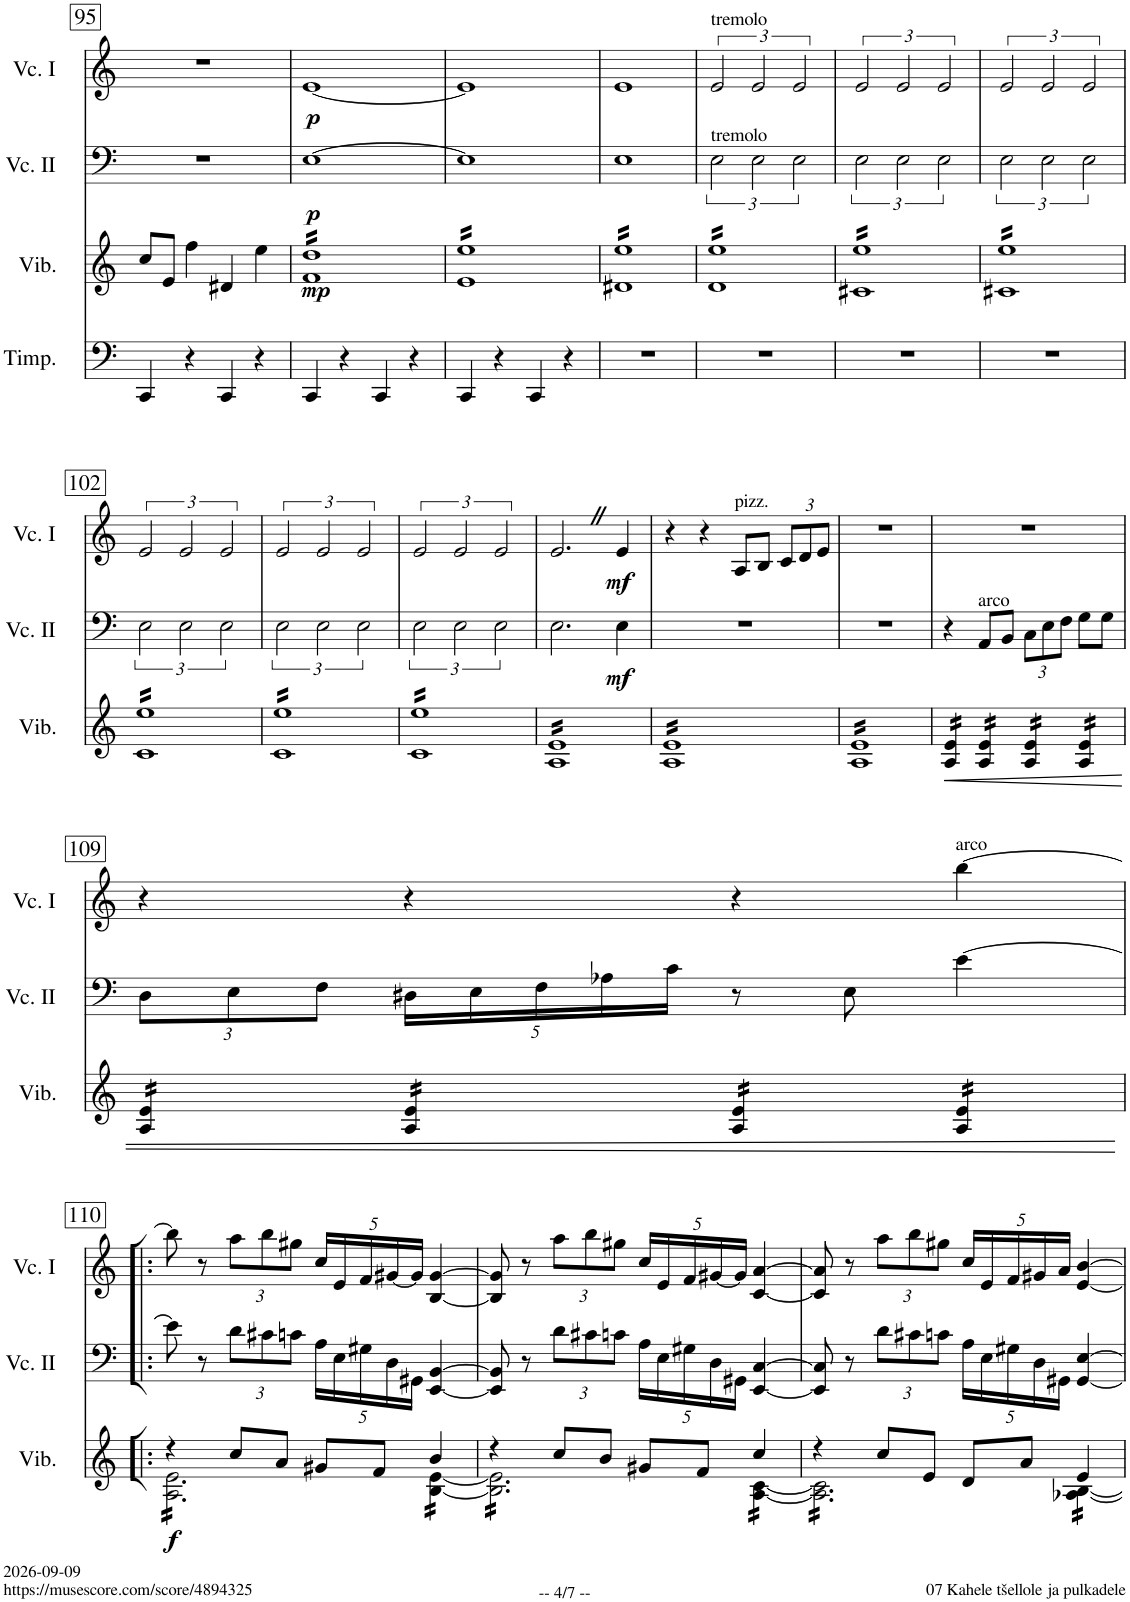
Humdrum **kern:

**kern	**kern	**dynam	**kern	**dynam	**kern	**dynam
*part4	*part3	*part3	*part2	*part2	*part1	*part1
*staff4	*staff3	*staff3	*staff2	*staff2	*staff1	*staff1
*I"Timpani	*I"Vibraphone	*	*I"Violoncello	*	*I"Violoncello	*
*I'Timp.	*I'Vib.	*	*	*	*	*
!!LO:PB:g=z
*clefF4	*clefG2	*	*clefF4	*	*clefG2	*
*k[]	*k[]	*	*k[]	*	*k[]	*
*M4/4	*M4/4	*	*M4/4	*	*M4/4	*
=95	=95	=95	=95	=95	=95	=95
4CC/	8cc/L	.	1r	.	1r	.
.	8e/J	.	.	.	.	.
4r	4ff\	.	.	.	.	.
4CC/	4d#X/	.	.	.	.	.
4r	4ee\	.	.	.	.	.
=96	=96	=96	=96	=96	=96	=96
!	!	!LO:DY:b	!	!LO:DY:b	!	!LO:DY:b
*	*tremolo	*	*	*	*	*
4CC/	16f 16ddLL	mp	[1E	p	[1e	p
.	16f 16dd	.	.	.	.	.
.	16f 16dd	.	.	.	.	.
.	16f 16dd	.	.	.	.	.
4r	16f 16dd	.	.	.	.	.
.	16f 16dd	.	.	.	.	.
.	16f 16dd	.	.	.	.	.
.	16f 16dd	.	.	.	.	.
4CC/	16f 16dd	.	.	.	.	.
.	16f 16dd	.	.	.	.	.
.	16f 16dd	.	.	.	.	.
.	16f 16dd	.	.	.	.	.
4r	16f 16dd	.	.	.	.	.
.	16f 16dd	.	.	.	.	.
.	16f 16dd	.	.	.	.	.
.	16f 16ddJJ	.	.	.	.	.
=97	=97	=97	=97	=97	=97	=97
4CC/	16e 16eeLL	.	1E]	.	1e]	.
.	16e 16ee	.	.	.	.	.
.	16e 16ee	.	.	.	.	.
.	16e 16ee	.	.	.	.	.
4r	16e 16ee	.	.	.	.	.
.	16e 16ee	.	.	.	.	.
.	16e 16ee	.	.	.	.	.
.	16e 16ee	.	.	.	.	.
4CC/	16e 16ee	.	.	.	.	.
.	16e 16ee	.	.	.	.	.
.	16e 16ee	.	.	.	.	.
.	16e 16ee	.	.	.	.	.
4r	16e 16ee	.	.	.	.	.
.	16e 16ee	.	.	.	.	.
.	16e 16ee	.	.	.	.	.
.	16e 16eeJJ	.	.	.	.	.
=98	=98	=98	=98	=98	=98	=98
1r	16d#X 16eeLL	.	1E	.	1e	.
.	16d#X 16ee	.	.	.	.	.
.	16d#X 16ee	.	.	.	.	.
.	16d#X 16ee	.	.	.	.	.
.	16d#X 16ee	.	.	.	.	.
.	16d#X 16ee	.	.	.	.	.
.	16d#X 16ee	.	.	.	.	.
.	16d#X 16ee	.	.	.	.	.
.	16d#X 16ee	.	.	.	.	.
.	16d#X 16ee	.	.	.	.	.
.	16d#X 16ee	.	.	.	.	.
.	16d#X 16ee	.	.	.	.	.
.	16d#X 16ee	.	.	.	.	.
.	16d#X 16ee	.	.	.	.	.
.	16d#X 16ee	.	.	.	.	.
.	16d#X 16eeJJ	.	.	.	.	.
=99	=99	=99	=99	=99	=99	=99
!	!	!	!	!	!LO:TX:a:t=tremolo	!
!	!	!	!LO:TX:a:t=tremolo	!	!	!
1r	16d 16eeLL	.	3E\	.	3e/	.
.	16d 16ee	.	.	.	.	.
.	16d 16ee	.	.	.	.	.
.	16d 16ee	.	.	.	.	.
.	16d 16ee	.	.	.	.	.
.	16d 16ee	.	.	.	.	.
.	.	.	3E\	.	3e/	.
.	16d 16ee	.	.	.	.	.
.	16d 16ee	.	.	.	.	.
.	16d 16ee	.	.	.	.	.
.	16d 16ee	.	.	.	.	.
.	16d 16ee	.	.	.	.	.
.	.	.	3E\	.	3e/	.
.	16d 16ee	.	.	.	.	.
.	16d 16ee	.	.	.	.	.
.	16d 16ee	.	.	.	.	.
.	16d 16ee	.	.	.	.	.
.	16d 16eeJJ	.	.	.	.	.
=100	=100	=100	=100	=100	=100	=100
1r	16c#X 16eeLL	.	3E\	.	3e/	.
.	16c#X 16ee	.	.	.	.	.
.	16c#X 16ee	.	.	.	.	.
.	16c#X 16ee	.	.	.	.	.
.	16c#X 16ee	.	.	.	.	.
.	16c#X 16ee	.	.	.	.	.
.	.	.	3E\	.	3e/	.
.	16c#X 16ee	.	.	.	.	.
.	16c#X 16ee	.	.	.	.	.
.	16c#X 16ee	.	.	.	.	.
.	16c#X 16ee	.	.	.	.	.
.	16c#X 16ee	.	.	.	.	.
.	.	.	3E\	.	3e/	.
.	16c#X 16ee	.	.	.	.	.
.	16c#X 16ee	.	.	.	.	.
.	16c#X 16ee	.	.	.	.	.
.	16c#X 16ee	.	.	.	.	.
.	16c#X 16eeJJ	.	.	.	.	.
=101	=101	=101	=101	=101	=101	=101
1r	16c#X 16eeLL	.	3E\	.	3e/	.
.	16c#X 16ee	.	.	.	.	.
.	16c#X 16ee	.	.	.	.	.
.	16c#X 16ee	.	.	.	.	.
.	16c#X 16ee	.	.	.	.	.
.	16c#X 16ee	.	.	.	.	.
.	.	.	3E\	.	3e/	.
.	16c#X 16ee	.	.	.	.	.
.	16c#X 16ee	.	.	.	.	.
.	16c#X 16ee	.	.	.	.	.
.	16c#X 16ee	.	.	.	.	.
.	16c#X 16ee	.	.	.	.	.
.	.	.	3E\	.	3e/	.
.	16c#X 16ee	.	.	.	.	.
.	16c#X 16ee	.	.	.	.	.
.	16c#X 16ee	.	.	.	.	.
.	16c#X 16ee	.	.	.	.	.
.	16c#X 16eeJJ	.	.	.	.	.
!!LO:LB:g=z
=102	=102	=102	=102	=102	=102	=102
1r	16c 16eeLL	.	3E\	.	3e/	.
.	16c 16ee	.	.	.	.	.
.	16c 16ee	.	.	.	.	.
.	16c 16ee	.	.	.	.	.
.	16c 16ee	.	.	.	.	.
.	16c 16ee	.	.	.	.	.
.	.	.	3E\	.	3e/	.
.	16c 16ee	.	.	.	.	.
.	16c 16ee	.	.	.	.	.
.	16c 16ee	.	.	.	.	.
.	16c 16ee	.	.	.	.	.
.	16c 16ee	.	.	.	.	.
.	.	.	3E\	.	3e/	.
.	16c 16ee	.	.	.	.	.
.	16c 16ee	.	.	.	.	.
.	16c 16ee	.	.	.	.	.
.	16c 16ee	.	.	.	.	.
.	16c 16eeJJ	.	.	.	.	.
=103	=103	=103	=103	=103	=103	=103
1r	16c 16eeLL	.	3E\	.	3e/	.
.	16c 16ee	.	.	.	.	.
.	16c 16ee	.	.	.	.	.
.	16c 16ee	.	.	.	.	.
.	16c 16ee	.	.	.	.	.
.	16c 16ee	.	.	.	.	.
.	.	.	3E\	.	3e/	.
.	16c 16ee	.	.	.	.	.
.	16c 16ee	.	.	.	.	.
.	16c 16ee	.	.	.	.	.
.	16c 16ee	.	.	.	.	.
.	16c 16ee	.	.	.	.	.
.	.	.	3E\	.	3e/	.
.	16c 16ee	.	.	.	.	.
.	16c 16ee	.	.	.	.	.
.	16c 16ee	.	.	.	.	.
.	16c 16ee	.	.	.	.	.
.	16c 16eeJJ	.	.	.	.	.
=104	=104	=104	=104	=104	=104	=104
1r	16c 16eeLL	.	3E\	.	3e/	.
.	16c 16ee	.	.	.	.	.
.	16c 16ee	.	.	.	.	.
.	16c 16ee	.	.	.	.	.
.	16c 16ee	.	.	.	.	.
.	16c 16ee	.	.	.	.	.
.	.	.	3E\	.	3e/	.
.	16c 16ee	.	.	.	.	.
.	16c 16ee	.	.	.	.	.
.	16c 16ee	.	.	.	.	.
.	16c 16ee	.	.	.	.	.
.	16c 16ee	.	.	.	.	.
.	.	.	3E\	.	3e/	.
.	16c 16ee	.	.	.	.	.
.	16c 16ee	.	.	.	.	.
.	16c 16ee	.	.	.	.	.
.	16c 16ee	.	.	.	.	.
.	16c 16eeJJ	.	.	.	.	.
=105	=105	=105	=105	=105	=105	=105
1r	16A 16eLL	.	2.E\	.	2.eZ/	.
.	16A 16e	.	.	.	.	.
.	16A 16e	.	.	.	.	.
.	16A 16e	.	.	.	.	.
.	16A 16e	.	.	.	.	.
.	16A 16e	.	.	.	.	.
.	16A 16e	.	.	.	.	.
.	16A 16e	.	.	.	.	.
.	16A 16e	.	.	.	.	.
.	16A 16e	.	.	.	.	.
.	16A 16e	.	.	.	.	.
.	16A 16e	.	.	.	.	.
!	!	!	!	!LO:DY:b	!	!LO:DY:b
.	16A 16e	.	4E\	mf	4e/	mf
.	16A 16e	.	.	.	.	.
.	16A 16e	.	.	.	.	.
.	16A 16eJJ	.	.	.	.	.
=106	=106	=106	=106	=106	=106	=106
1r	16A 16eLL	.	1r	.	4r	.
.	16A 16e	.	.	.	.	.
.	16A 16e	.	.	.	.	.
.	16A 16e	.	.	.	.	.
.	16A 16e	.	.	.	4r	.
.	16A 16e	.	.	.	.	.
.	16A 16e	.	.	.	.	.
.	16A 16e	.	.	.	.	.
!	!	!	!	!	!LO:TX:a:t=pizz.	!
.	16A 16e	.	.	.	8A/L	.
.	16A 16e	.	.	.	.	.
.	16A 16e	.	.	.	8B/J	.
.	16A 16e	.	.	.	.	.
*	*	*	*	*	*Xbrackettup	*
.	16A 16e	.	.	.	12c/L	.
.	16A 16e	.	.	.	.	.
.	.	.	.	.	12d/	.
.	16A 16e	.	.	.	.	.
.	.	.	.	.	12e/J	.
.	16A 16eJJ	.	.	.	.	.
=107	=107	=107	=107	=107	=107	=107
1r	16A 16eLL	.	1r	.	1r	.
.	16A 16e	.	.	.	.	.
.	16A 16e	.	.	.	.	.
.	16A 16e	.	.	.	.	.
.	16A 16e	.	.	.	.	.
.	16A 16e	.	.	.	.	.
.	16A 16e	.	.	.	.	.
.	16A 16e	.	.	.	.	.
.	16A 16e	.	.	.	.	.
.	16A 16e	.	.	.	.	.
.	16A 16e	.	.	.	.	.
.	16A 16e	.	.	.	.	.
.	16A 16e	.	.	.	.	.
.	16A 16e	.	.	.	.	.
.	16A 16e	.	.	.	.	.
.	16A 16eJJ	.	.	.	.	.
=108	=108	=108	=108	=108	=108	=108
!	!	!LO:HP:b	!	!	!	!
1r	16A/ 16e/LL	<	4r	.	1r	.
.	16A/ 16e/	.	.	.	.	.
.	16A/ 16e/	.	.	.	.	.
.	16A/ 16e/JJ	.	.	.	.	.
!	!	!	!LO:TX:a:t=arco	!	!	!
.	16A/ 16e/LL	.	8AA/L	.	.	.
.	16A/ 16e/	.	.	.	.	.
.	16A/ 16e/	.	8BB/J	.	.	.
.	16A/ 16e/JJ	.	.	.	.	.
*	*	*	*Xbrackettup	*	*	*
.	16A/ 16e/LL	.	12C\L	.	.	.
.	16A/ 16e/	.	.	.	.	.
.	.	.	12E\	.	.	.
.	16A/ 16e/	.	.	.	.	.
.	.	.	12F\J	.	.	.
.	16A/ 16e/JJ	.	.	.	.	.
.	16A/ 16e/LL	.	8G\L	.	.	.
.	16A/ 16e/	.	.	.	.	.
.	16A/ 16e/	.	8G\J	.	.	.
.	16A/ 16e/JJ	.	.	.	.	.
!!LO:LB:g=z
=109	=109	=109	=109	=109	=109	=109
1r	16A/ 16e/LL	.	12D\L	.	4r	.
.	16A/ 16e/	.	.	.	.	.
.	.	.	12E\	.	.	.
.	16A/ 16e/	.	.	.	.	.
.	.	.	12F\J	.	.	.
.	16A/ 16e/JJ	.	.	.	.	.
.	16A/ 16e/LL	.	20D#X\LL	.	4r	.
.	.	.	20E\	.	.	.
.	16A/ 16e/	.	.	.	.	.
.	.	.	20F\	.	.	.
.	16A/ 16e/	.	.	.	.	.
.	.	.	20A-X\	.	.	.
.	16A/ 16e/JJ	.	.	.	.	.
.	.	.	20c\JJ	.	.	.
.	16A/ 16e/LL	.	8r	.	4r	.
.	16A/ 16e/	.	.	.	.	.
.	16A/ 16e/	.	8E\	.	.	.
.	16A/ 16e/JJ	.	.	.	.	.
!	!	!	!	!	!LO:TX:a:t=arco	!
.	16A/ 16e/LL	.	[4e\	.	[4bb\	.
.	16A/ 16e/	.	.	.	.	.
.	16A/ 16e/	.	.	.	.	.
.	16A/ 16e/JJ	.	.	.	.	.
.	.	[	.	.	.	.
!!LO:LB:g=z
=110!|:	=110!|:	=110!|:	=110!|:	=110!|:	=110!|:	=110!|:
*	*^	*	*	*	*	*
!	!	!	!LO:DY:b	!	!	!	!
1r	4r	16A\ 16e\LL	f	8e\]	.	8bb\]	.
.	.	16A\ 16e\	.	.	.	.	.
.	.	16A\ 16e\	.	8r	.	8r	.
.	.	16A\ 16e\	.	.	.	.	.
.	8cc/L	16A\ 16e\	.	12d\L	.	12aa\L	.
.	.	16A\ 16e\	.	.	.	.	.
.	.	.	.	12c#X\	.	12bb\	.
.	8a/J	16A\ 16e\	.	.	.	.	.
.	.	.	.	12cn\J	.	12gg#X\J	.
.	.	16A\ 16e\	.	.	.	.	.
.	8g#X/L	16A\ 16e\	.	20A\LL	.	20cc/LL	.
.	.	.	.	20E\	.	20e/	.
.	.	16A\ 16e\	.	.	.	.	.
.	.	.	.	20G#X\	.	20f/	.
.	8f/J	16A\ 16e\	.	.	.	.	.
.	.	.	.	20D\	.	[20g#X/	.
.	.	16A\ 16e\JJ	.	.	.	.	.
.	.	.	.	20GG#X\JJ	.	20g#/JJ]	.
.	4b/	[16B\ [16e\LL	.	[4EE/ [4BB/	.	[4B/ [4g#/	.
.	.	16B\ 16e\	.	.	.	.	.
.	.	16B\ 16e\	.	.	.	.	.
.	.	16B\ 16e\JJ	.	.	.	.	.
=111	=111	=111	=111	=111	=111	=111	=111
1r	4r	16B\] 16e\]LL	.	8EE/] 8BB/]	.	8B/] 8g#/]	.
.	.	16B\ 16e\	.	.	.	.	.
.	.	16B\ 16e\	.	8r	.	8r	.
.	.	16B\ 16e\	.	.	.	.	.
.	8cc/L	16B\ 16e\	.	12d\L	.	12aa\L	.
.	.	16B\ 16e\	.	.	.	.	.
.	.	.	.	12c#X\	.	12bb\	.
.	8b/J	16B\ 16e\	.	.	.	.	.
.	.	.	.	12cn\J	.	12gg#X\J	.
.	.	16B\ 16e\	.	.	.	.	.
.	8g#X/L	16B\ 16e\	.	20A\LL	.	20cc/LL	.
.	.	.	.	20E\	.	20e/	.
.	.	16B\ 16e\	.	.	.	.	.
.	.	.	.	20G#X\	.	20f/	.
.	8f/J	16B\ 16e\	.	.	.	.	.
.	.	.	.	20D\	.	[20g#X/	.
.	.	16B\ 16e\JJ	.	.	.	.	.
.	.	.	.	20GG#X\JJ	.	20g#/JJ]	.
.	4cc/	[16A\ [16c\LL	.	[4EE/ [4C/	.	[4c/ [4a/	.
.	.	16A\ 16c\	.	.	.	.	.
.	.	16A\ 16c\	.	.	.	.	.
.	.	16A\ 16c\JJ	.	.	.	.	.
=112	=112	=112	=112	=112	=112	=112	=112
1r	4r	16A\] 16c\]LL	.	8EE/] 8C/]	.	8c/] 8a/]	.
.	.	16A\ 16c\	.	.	.	.	.
.	.	16A\ 16c\	.	8r	.	8r	.
.	.	16A\ 16c\	.	.	.	.	.
.	8cc/L	16A\ 16c\	.	12d\L	.	12aa\L	.
.	.	16A\ 16c\	.	.	.	.	.
.	.	.	.	12c#X\	.	12bb\	.
.	8e/J	16A\ 16c\	.	.	.	.	.
.	.	.	.	12cn\J	.	12gg#X\J	.
.	.	16A\ 16c\	.	.	.	.	.
.	8d/L	16A\ 16c\	.	20A\LL	.	20cc/LL	.
.	.	.	.	20E\	.	20e/	.
.	.	16A\ 16c\	.	.	.	.	.
.	.	.	.	20G#X\	.	20f/	.
.	8a/J	16A\ 16c\	.	.	.	.	.
.	.	.	.	20D\	.	20g#X/	.
.	.	16A\ 16c\JJ	.	.	.	.	.
.	.	.	.	20GG#X\JJ	.	20a/JJ	.
.	4e/	[16A-X\ [16B\LL	.	[4GG#/ [4E/	.	[4e/ [4b/	.
.	.	16A-X\ 16B\	.	.	.	.	.
.	.	16A-X\ 16B\	.	.	.	.	.
.	.	16A-X\ 16B\JJ	.	.	.	.	.
*	*Xtremolo	*	*	*	*	*	*
*	*v	*v	*	*	*	*	*
=	=	=	=	=	=	=
*-	*-	*-	*-	*-	*-	*-
